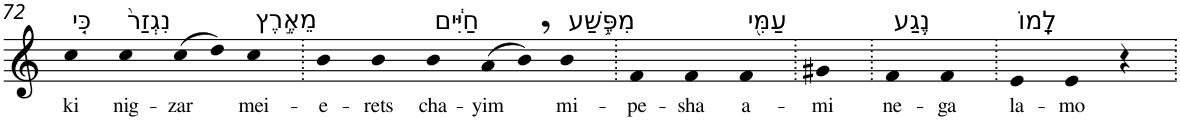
**kern	**text
*part1	*part1
*staff1	*staff1
*I"Piano	*
*I'Pno	*
!!LO:PB:g=z
*clefG2	*
*k[]	*
=72	=72
!LO:TX:a:t=כִּ֤י	!
!	!LO:LY:b
4cc	ki
!LO:TX:a:t=נִגְזַר֙	!
!	!LO:LY:b
4cc	nig-
!	!LO:LY:b
(8cc	-zar
8dd)	.
!LO:TX:a:t=מֵאֶ֣רֶץ	!
!	!LO:LY:b
4cc	mei-
=73.	=73.
!	!LO:LY:b
4b	-e-
!	!LO:LY:b
4b	-rets
!LO:TX:a:t=חַיִּ֔ים	!
!	!LO:LY:b
4b	cha-
!	!LO:LY:b
(8a	-yim
8b,)	.
!LO:TX:a:t=מִפֶּ֥שַׁע	!
!	!LO:LY:b
4b	mi-
=74.	=74.
!	!LO:LY:b
4f	-pe-
!	!LO:LY:b
4f	-sha
!LO:TX:a:t=עַמִּ֖י	!
!	!LO:LY:b
4f	a-
=75.	=75.
!	!LO:LY:b
4g#X	-mi
=76.	=76.
!LO:TX:a:t=נֶ֥גַע	!
!	!LO:LY:b
4f	ne-
!	!LO:LY:b
4f	-ga
=77.	=77.
!LO:TX:a:t=לָֽמוֹ	!
!	!LO:LY:b
4e	la-
!	!LO:LY:b
4e	-mo
4r	.
=.	=.
*-	*-
